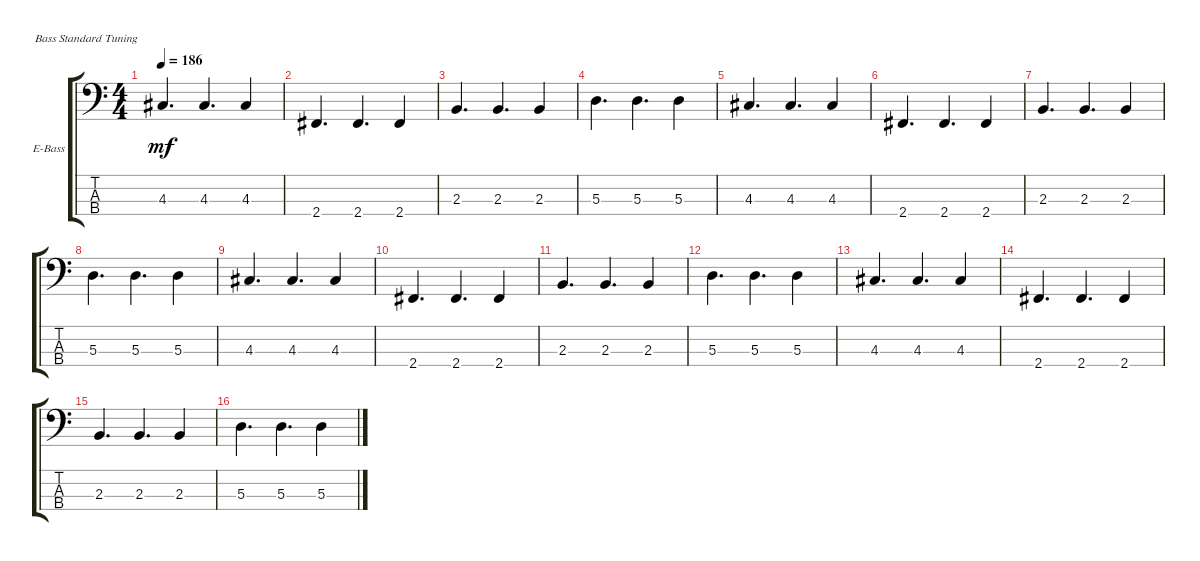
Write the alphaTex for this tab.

\defaultSystemsLayout 4
\bracketExtendMode groupsimilarinstruments
\firstSystemTrackNameOrientation horizontal
\otherSystemsTrackNameOrientation horizontal
\track ("Bass" "E-Bass") {instrument electricbassfinger}
\staff {score tabs}
\tuning (G2 D2 A1 E1)
\ts (4 4)
\tempo 186
\clef f4
\scale
0.333333
\ks c
4.3.4{d dy mf} 4.3.4{d} 4.3.4 |
\scale
0.333333 2.4.4{d} 2.4.4{d} 2.4.4 |
\scale
0.333333 2.3.4{d} 2.3.4{d} 2.3.4 |
\scale
0.333333 5.3.4{d} 5.3.4{d} 5.3.4 |
\scale
0.333333 4.3.4{d} 4.3.4{d} 4.3.4 |
\scale
0.333333 2.4.4{d} 2.4.4{d} 2.4.4 |
\scale
0.333333 2.3.4{d} 2.3.4{d} 2.3.4 |
\scale
0.333333 5.3.4{d} 5.3.4{d} 5.3.4 |
\scale
0.333333 4.3.4{d} 4.3.4{d} 4.3.4 |
\scale
0.333333 2.4.4{d} 2.4.4{d} 2.4.4 |
\scale
0.333333 2.3.4{d} 2.3.4{d} 2.3.4 |
\scale
0.333333 5.3.4{d} 5.3.4{d} 5.3.4 |
\scale
0.333333 4.3.4{d} 4.3.4{d} 4.3.4 |
2.4.4{d} 2.4.4{d} 2.4.4 |
2.3.4{d} 2.3.4{d} 2.3.4 |
5.3.4{d} 5.3.4{d} 5.3.4
